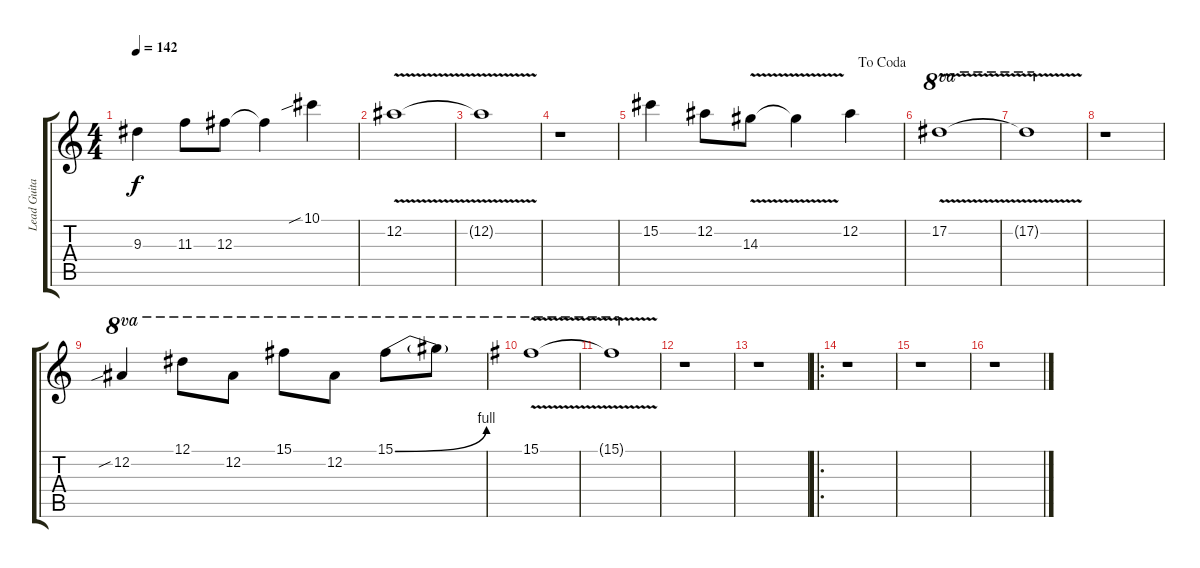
\track ("Lead Guitar 1" "Lead Guita") {instrument distortionguitar}
\staff {score tabs}
\tuning (Eb4 Bb3 Gb3 Db3 Ab2 Eb2) {hide}
\ts (4 4)
\tempo 142
\clef g2
\ks c
9.3.4{dy f} 11.3.8 12.3.8 12.3{t}.4 10.1{sib}.4 |
12.2{v}.1 |
12.2{v t}.1 |
r.1 |
\jump dacoda
15.2.4 12.2.8 14.3{v}.8 14.3{v t}.4 12.2.4 |
17.2{v}.1{ot 8va} |
17.2{v t}.1{ot 8va} |
r.1 |
12.2{sib}.4{ot 8va} 12.1.8{ot 8va} 12.2.8{ot 8va} 15.1.8{ot 8va} 12.2.8{ot 8va} 15.1{be (bend 0 0 60 4)}.8{ot 8va} 15.1{t}.8{ot 8va} |
\ks g
15.1{v}.1{ot 8va} |
15.1{v t}.1{ot 8va} |
r.1 |
r.1 |
\ro
r.1 |
r.1 |
r.1
